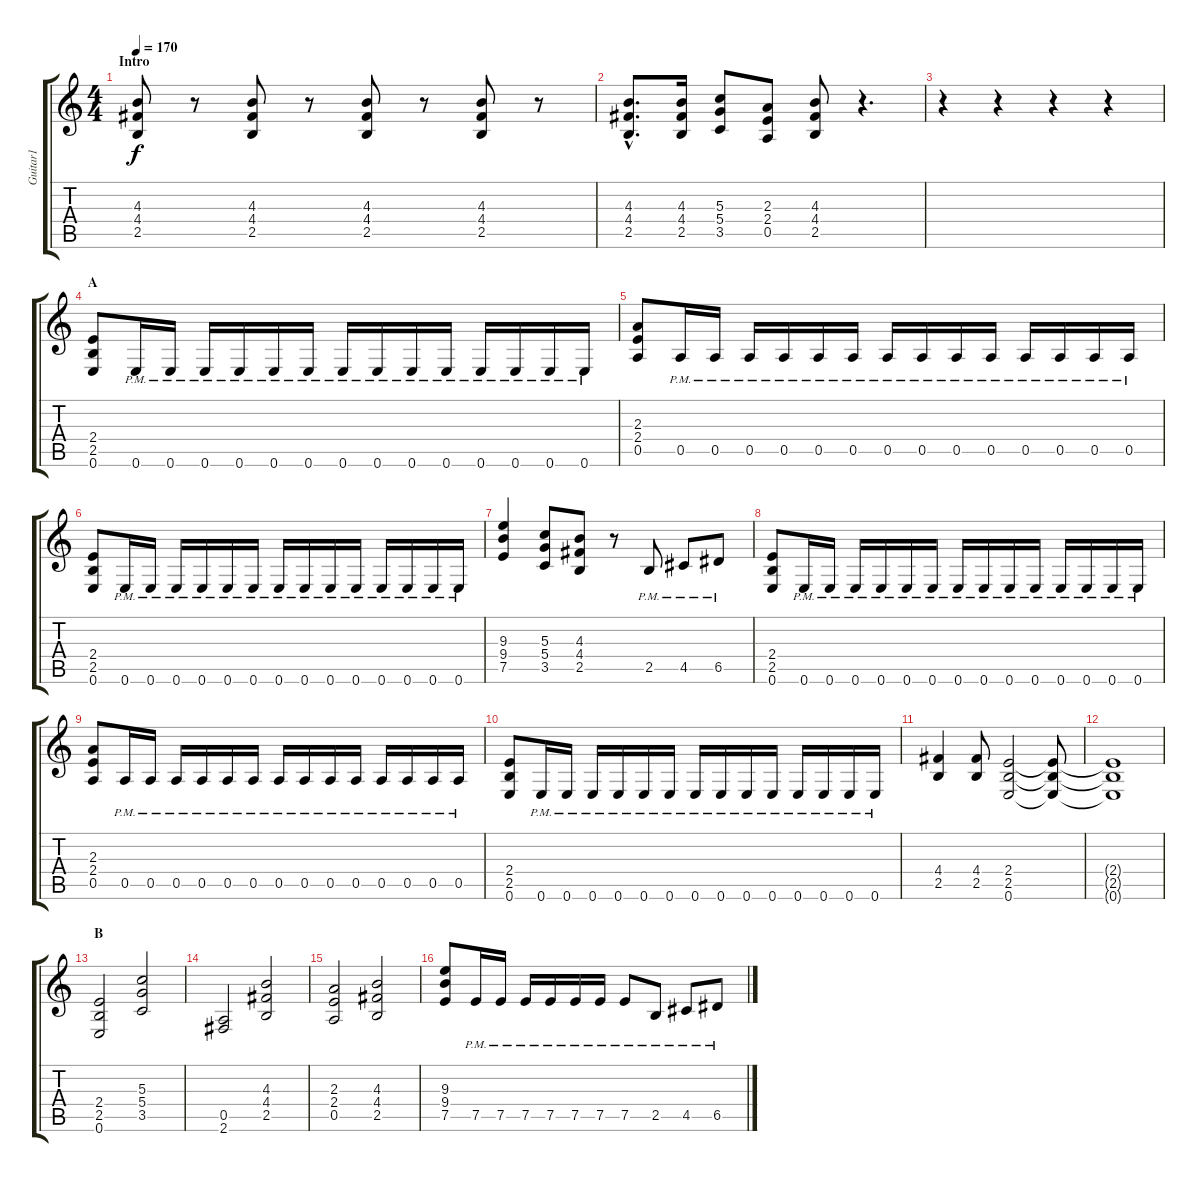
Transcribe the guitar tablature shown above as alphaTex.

\track ("Guitar1" "Guitar1") {instrument distortionguitar}
\staff {score tabs}
\tuning (E4 B3 G3 D3 A2 E2) {hide}
\ts (4 4)
\section ("" "Intro")
\tempo 170
\clef g2
\ks c
(4.3 4.4 2.5).8{dy f instrument distortionguitar} r.8 (4.3 4.4 2.5).8 r.8 (4.3 4.4 2.5).8 r.8 (4.3 4.4 2.5).8 r.8 |
(4.3{hac} 4.4{hac} 2.5{hac}).8{d} (4.3 4.4 2.5).16 (5.3 5.4 3.5).8 (2.3 2.4 0.5).8 (4.3 4.4 2.5).8 r.4{d} |
r.4 r.4 r.4 r.4 |
\section ("" "A")
(2.4 2.5 0.6).8 0.6{pm}.16 0.6{pm}.16 0.6{pm}.16 0.6{pm}.16 0.6{pm}.16 0.6{pm}.16 0.6{pm}.16 0.6{pm}.16 0.6{pm}.16 0.6{pm}.16 0.6{pm}.16 0.6{pm}.16 0.6{pm}.16 0.6{pm}.16 |
(2.3 2.4 0.5).8 0.5{pm}.16 0.5{pm}.16 0.5{pm}.16 0.5{pm}.16 0.5{pm}.16 0.5{pm}.16 0.5{pm}.16 0.5{pm}.16 0.5{pm}.16 0.5{pm}.16 0.5{pm}.16 0.5{pm}.16 0.5{pm}.16 0.5{pm}.16 |
(2.4 2.5 0.6).8 0.6{pm}.16 0.6{pm}.16 0.6{pm}.16 0.6{pm}.16 0.6{pm}.16 0.6{pm}.16 0.6{pm}.16 0.6{pm}.16 0.6{pm}.16 0.6{pm}.16 0.6{pm}.16 0.6{pm}.16 0.6{pm}.16 0.6{pm}.16 |
(9.3 9.4 7.5).4 (5.3 5.4 3.5).8 (4.3 4.4 2.5).8 r.8 2.5{pm}.8 4.5{pm}.8 6.5{pm}.8 |
(2.4 2.5 0.6).8 0.6{pm}.16 0.6{pm}.16 0.6{pm}.16 0.6{pm}.16 0.6{pm}.16 0.6{pm}.16 0.6{pm}.16 0.6{pm}.16 0.6{pm}.16 0.6{pm}.16 0.6{pm}.16 0.6{pm}.16 0.6{pm}.16 0.6{pm}.16 |
(2.3 2.4 0.5).8 0.5{pm}.16 0.5{pm}.16 0.5{pm}.16 0.5{pm}.16 0.5{pm}.16 0.5{pm}.16 0.5{pm}.16 0.5{pm}.16 0.5{pm}.16 0.5{pm}.16 0.5{pm}.16 0.5{pm}.16 0.5{pm}.16 0.5{pm}.16 |
(2.4 2.5 0.6).8 0.6{pm}.16 0.6{pm}.16 0.6{pm}.16 0.6{pm}.16 0.6{pm}.16 0.6{pm}.16 0.6{pm}.16 0.6{pm}.16 0.6{pm}.16 0.6{pm}.16 0.6{pm}.16 0.6{pm}.16 0.6{pm}.16 0.6{pm}.16 |
(4.4 2.5).4 (4.4 2.5).8 (2.4 2.5 0.6).2 (2.4{t} 2.5{t} 0.6{t}).8 |
(2.4{t} 2.5{t} 0.6{t}).1 |
\section ("" "B")
(2.4 2.5 0.6).2 (5.3 5.4 3.5).2 |
(0.5 2.6).2 (4.3 4.4 2.5).2 |
(2.3 2.4 0.5).2 (4.3 4.4 2.5).2 |
(9.3 9.4 7.5).8 7.5{pm}.16 7.5{pm}.16 7.5{pm}.16 7.5{pm}.16 7.5{pm}.16 7.5{pm}.16 7.5{pm}.8 2.5{pm}.8 4.5{pm}.8 6.5{pm}.8
